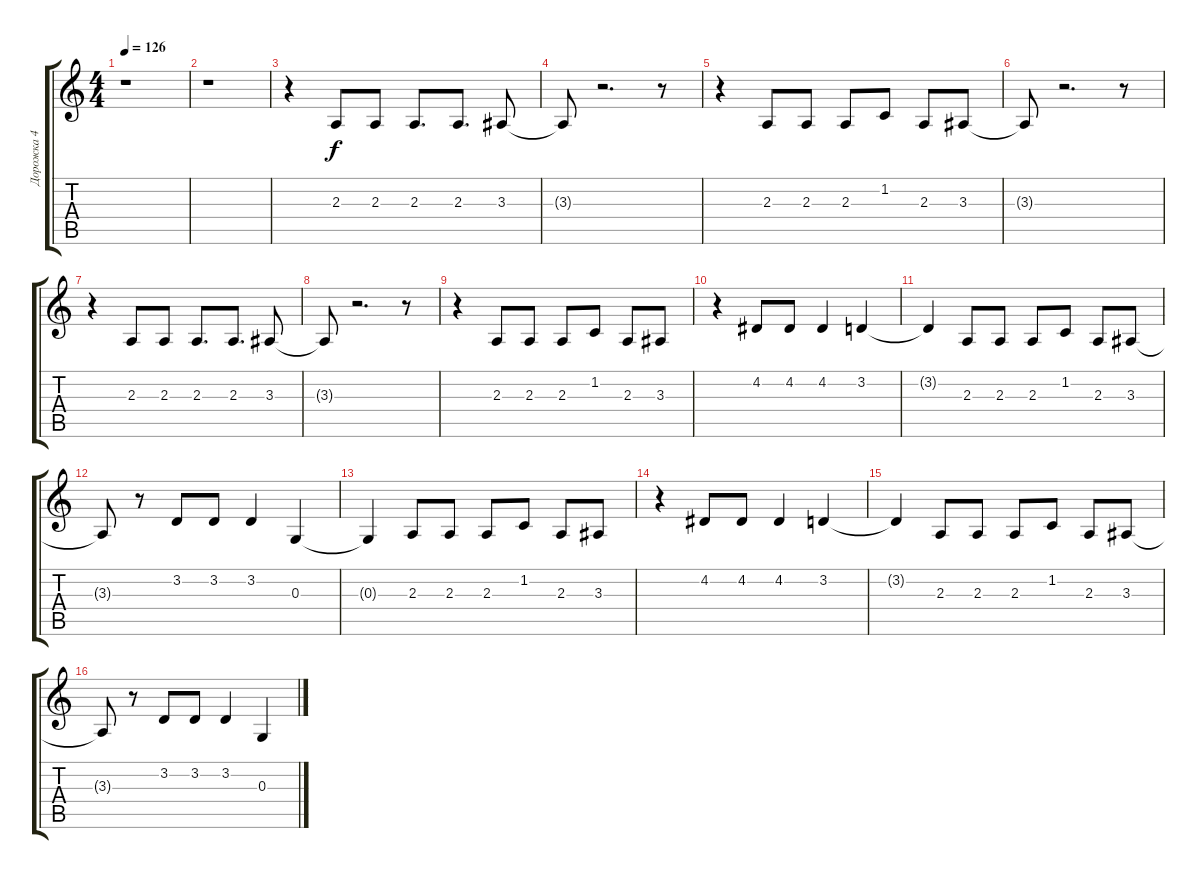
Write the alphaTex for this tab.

\track ("Дорожка 4" "Дорожка 4") {instrument cello}
\staff {score tabs}
\tuning (E4 B3 G3 D3 A2 E2) {hide}
\ts (4 4)
\tempo 126
\clef g2
\ks c
r.1{dy mp} |
r.1 |
r.4 2.3.8{dy f} 2.3.8 2.3.8{d} 2.3.8{d} 3.3.8 |
3.3{t}.8 r.2{d} r.8 |
r.4 2.3.8 2.3.8 2.3.8 1.2.8 2.3.8 3.3.8 |
3.3{t}.8 r.2{d} r.8 |
r.4 2.3.8 2.3.8 2.3.8{d} 2.3.8{d} 3.3.8 |
3.3{t}.8 r.2{d} r.8 |
r.4 2.3.8 2.3.8 2.3.8 1.2.8 2.3.8 3.3.8 |
r.4 4.2.8 4.2.8 4.2.4 3.2.4 |
3.2{t}.4 2.3.8 2.3.8 2.3.8 1.2.8 2.3.8 3.3.8 |
3.3{t}.8 r.8 3.2.8 3.2.8 3.2.4 0.3.4 |
0.3{t}.4 2.3.8 2.3.8 2.3.8 1.2.8 2.3.8 3.3.8 |
r.4 4.2.8 4.2.8 4.2.4 3.2.4 |
3.2{t}.4 2.3.8 2.3.8 2.3.8 1.2.8 2.3.8 3.3.8 |
3.3{t}.8 r.8 3.2.8 3.2.8 3.2.4 0.3.4
